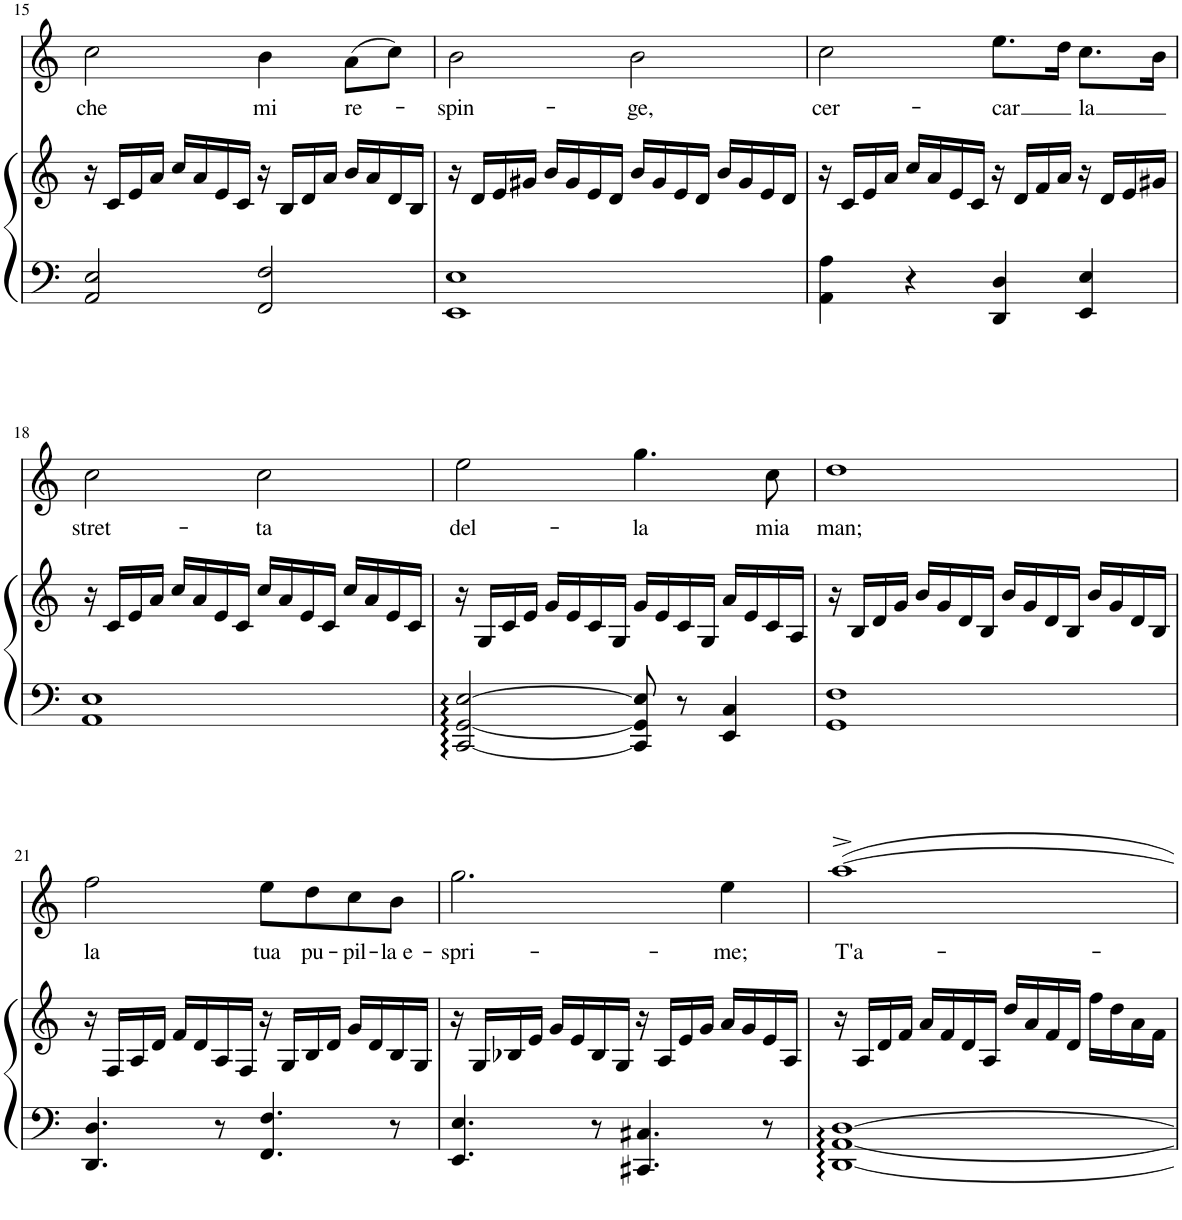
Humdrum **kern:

**kern	**kern	**kern	**text
*part2	*part2	*part1	*part1
*staff3	*staff2	*staff1	*staff1
*I"Piano	*	*I"Flute	*
*I'Pno	*	*I'Fl	*
!!LO:PB:g=z
*clefF4	*clefG2	*clefG2	*
*k[]	*k[]	*k[]	*
*M4/4	*M4/4	*M4/4	*
*met(c)	*met(c)	*met(c)	*
=15	=15	=15	=15
!	!	!	!LO:LY:b
2AA/ 2E/	16r	2cc\	che
.	16c/LL	.	.
.	16e/	.	.
.	16a/JJ	.	.
.	16cc/LL	.	.
.	16a/	.	.
.	16e/	.	.
.	16c/JJ	.	.
!	!	!	!LO:LY:b
2FF/ 2F/	16r	4b\	mi
.	16B/LL	.	.
.	16d/	.	.
.	16a/JJ	.	.
!	!	!	!LO:LY:b
.	16b/LL	(8a\L	re-
.	16a/	.	.
.	16d/	8cc\J)	.
.	16B/JJ	.	.
=16	=16	=16	=16
!	!	!	!LO:LY:b
1EE 1E	16r	2b\	-spin-
.	16d/LL	.	.
.	16e/	.	.
.	16g#X/JJ	.	.
.	16b/LL	.	.
.	16g#/	.	.
.	16e/	.	.
.	16d/JJ	.	.
!	!	!	!LO:LY:b
.	16b/LL	2b\	-ge,
.	16g#/	.	.
.	16e/	.	.
.	16d/JJ	.	.
.	16b/LL	.	.
.	16g#/	.	.
.	16e/	.	.
.	16d/JJ	.	.
=17	=17	=17	=17
!	!	!	!LO:LY:b
4AA\ 4A\	16r	2cc\	cer-
.	16c/LL	.	.
.	16e/	.	.
.	16a/JJ	.	.
4r	16cc/LL	.	.
.	16a/	.	.
.	16e/	.	.
.	16c/JJ	.	.
!	!	!	!LO:LY:b
4DD/ 4D/	16r	8.ee\L	-car
.	16d/LL	.	.
.	16f/	.	.
.	16a/JJ	16dd\Jk	.
!	!	!	!LO:LY:b
4EE/ 4E/	16r	8.cc\L	la
.	16d/LL	.	.
.	16e/	.	.
.	16g#X/JJ	16b\Jk	.
!!LO:LB:g=z
=18	=18	=18	=18
!	!	!	!LO:LY:b
1AA 1E	16r	2cc\	stret-
.	16c/LL	.	.
.	16e/	.	.
.	16a/JJ	.	.
.	16cc/LL	.	.
.	16a/	.	.
.	16e/	.	.
.	16c/JJ	.	.
!	!	!	!LO:LY:b
.	16cc/LL	2cc\	-ta
.	16a/	.	.
.	16e/	.	.
.	16c/JJ	.	.
.	16cc/LL	.	.
.	16a/	.	.
.	16e/	.	.
.	16c/JJ	.	.
=19	=19	=19	=19
!	!	!	!LO:LY:b
[2CC/ [2GG/ [2E/	16r	2ee\	del-
.	16G/LL	.	.
.	16c/	.	.
.	16e/JJ	.	.
.	16g/LL	.	.
.	16e/	.	.
.	16c/	.	.
.	16G/JJ	.	.
!	!	!	!LO:LY:b
8CC/] 8GG/] 8E/]	16g/LL	4.gg\	-la
.	16e/	.	.
8r	16c/	.	.
.	16G/JJ	.	.
4EE/ 4C/	16a/LL	.	.
.	16e/	.	.
!	!	!	!LO:LY:b
.	16c/	8cc\	mia
.	16A/JJ	.	.
=20	=20	=20	=20
!	!	!	!LO:LY:b
1GG 1F	16r	1dd	man;
.	16B/LL	.	.
.	16d/	.	.
.	16g/JJ	.	.
.	16b/LL	.	.
.	16g/	.	.
.	16d/	.	.
.	16B/JJ	.	.
.	16b/LL	.	.
.	16g/	.	.
.	16d/	.	.
.	16B/JJ	.	.
.	16b/LL	.	.
.	16g/	.	.
.	16d/	.	.
.	16B/JJ	.	.
!!LO:LB:g=z
=21	=21	=21	=21
!	!	!	!LO:LY:b
4.DD/ 4.D/	16r	2ff\	la
.	16F/LL	.	.
.	16A/	.	.
.	16d/JJ	.	.
.	16f/LL	.	.
.	16d/	.	.
8r	16A/	.	.
.	16F/JJ	.	.
!	!	!	!LO:LY:b
4.FF/ 4.F/	16r	8ee\L	tua
.	16G/LL	.	.
!	!	!	!LO:LY:b
.	16B/	8dd\	pu-
.	16d/JJ	.	.
!	!	!	!LO:LY:b
.	16g/LL	8cc\	-pil-
.	16d/	.	.
!	!	!	!LO:LY:b
8r	16B/	8b\J	-la e-
.	16G/JJ	.	.
=22	=22	=22	=22
!	!	!	!LO:LY:b
4.EE/ 4.E/	16r	2.gg\	-spri-
.	16G/LL	.	.
.	16B-X/	.	.
.	16e/JJ	.	.
.	16g/LL	.	.
.	16e/	.	.
8r	16B-/	.	.
.	16G/JJ	.	.
4.CC#X/ 4.C#X/	16r	.	.
.	16A/LL	.	.
.	16e/	.	.
.	16g/JJ	.	.
!	!	!	!LO:LY:b
.	16a/LL	4ee\	-me;
.	16g/	.	.
8r	16e/	.	.
.	16A/JJ	.	.
=23	=23	=23	=23
!	!	!	!LO:LY:b
[1DD [1AA [1D	16r	[1aa^	T'a-
.	16A/LL	.	.
.	16d/	.	.
.	16f/JJ	.	.
.	16a/LL	.	.
.	16f/	.	.
.	16d/	.	.
.	16A/JJ	.	.
.	16dd/LL	.	.
.	16a/	.	.
.	16f/	.	.
.	16d/JJ	.	.
.	16ff\LL	.	.
.	16dd\	.	.
.	16a\	.	.
.	16f\JJ	.	.
=	=	=	=
*-	*-	*-	*-
